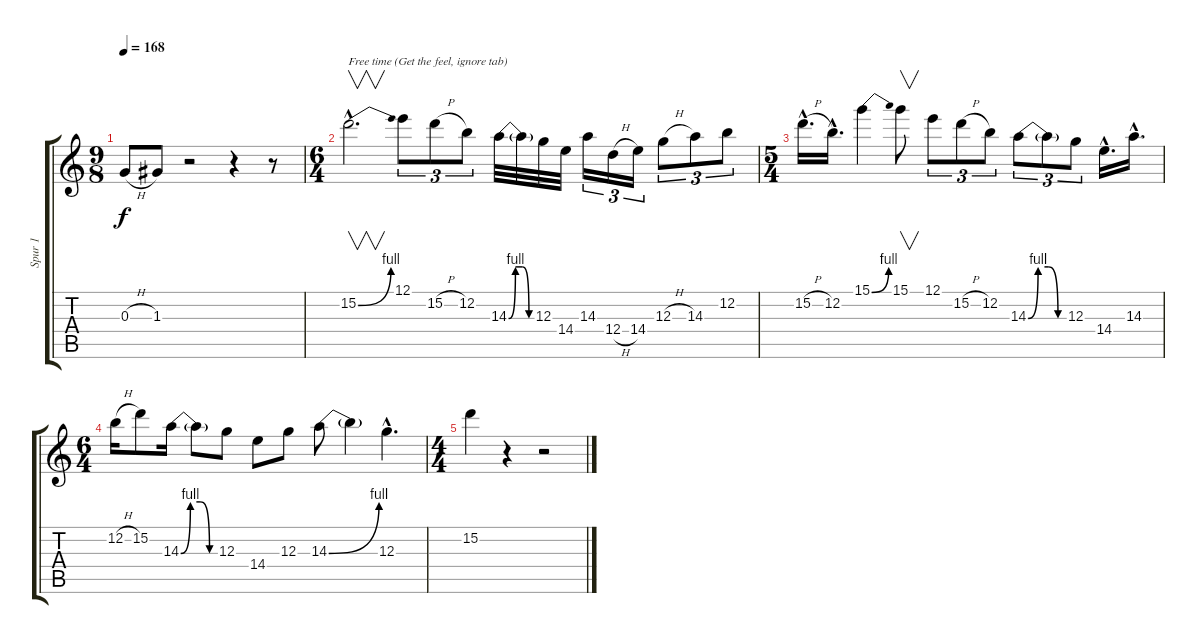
\track ("Spur 1" "Spur 1") {instrument overdrivenguitar}
\staff {score tabs}
\tuning (E4 B3 G3 D3 A2 E2) {hide}
\ts (9 8)
\tempo 168
\clef g2
\ks c
0.3{h}.8{dy f} 1.3.8 r.2 r.4 r.8 |
\ts (6 4)
15.2{be (bend 0 0 60 4) hac}.2{v d txt "Free time (Get the feel, ignore tab)"} 12.1.8{tu (3 2)} 15.2{h}.8{tu (3 2)} 12.2.8{tu (3 2)} 14.3{be (custom 0 0 15 4 30 4 45 0 60 0)}.32 14.3{t}.32 12.3.32 14.4.32 14.3.16{tu (3 2)} 12.4{h}.16{tu (3 2)} 14.4.16{tu (3 2)} 12.3{h}.8{tu (3 2)} 14.3.8{tu (3 2)} 12.2.8{tu (3 2)} |
\ts (5 4)
15.2{h hac}.16{d} 12.2{hac}.16{d} 15.1{be (bend 0 0 60 4)}.4 15.1.8{v} 12.1.8{tu (3 2)} 15.2{h}.8{tu (3 2)} 12.2.8{tu (3 2)} 14.3{be (custom 0 0 15 4 30 4 45 0 60 0)}.8{tu (3 2)} 14.3{t}.8{tu (3 2)} 12.3.8{tu (3 2)} 14.4{hac}.16{d} 14.3{hac}.16{d} |
\ts (6 4)
12.2{h}.16 15.2.8 14.3{be (custom 0 0 15 4 30 4 45 0 60 0)}.16 14.3{t}.8 12.3.8 14.4.8 12.3.8 14.3{be (bend 0 0 60 4)}.8 14.3{t}.4 12.3{hac}.4{d} |
\ts (4 4)
15.2.4 r.4 r.2
